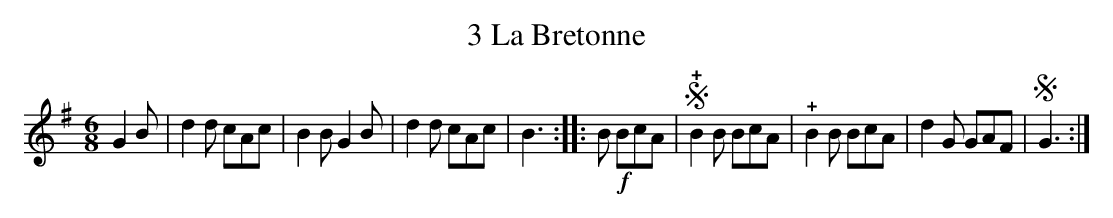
X:1
T: 3 La Bretonne
M: 6/8
L: 1/8
K: G
G2B |\
d2d cAc | B2B G2B |\
d2d cAc | B3 :|\
|: B !f!BcA |\
!segno!!+!B2B BcA | !+!B2B BcA |\
d2G GAF | !segno!G3 :|
